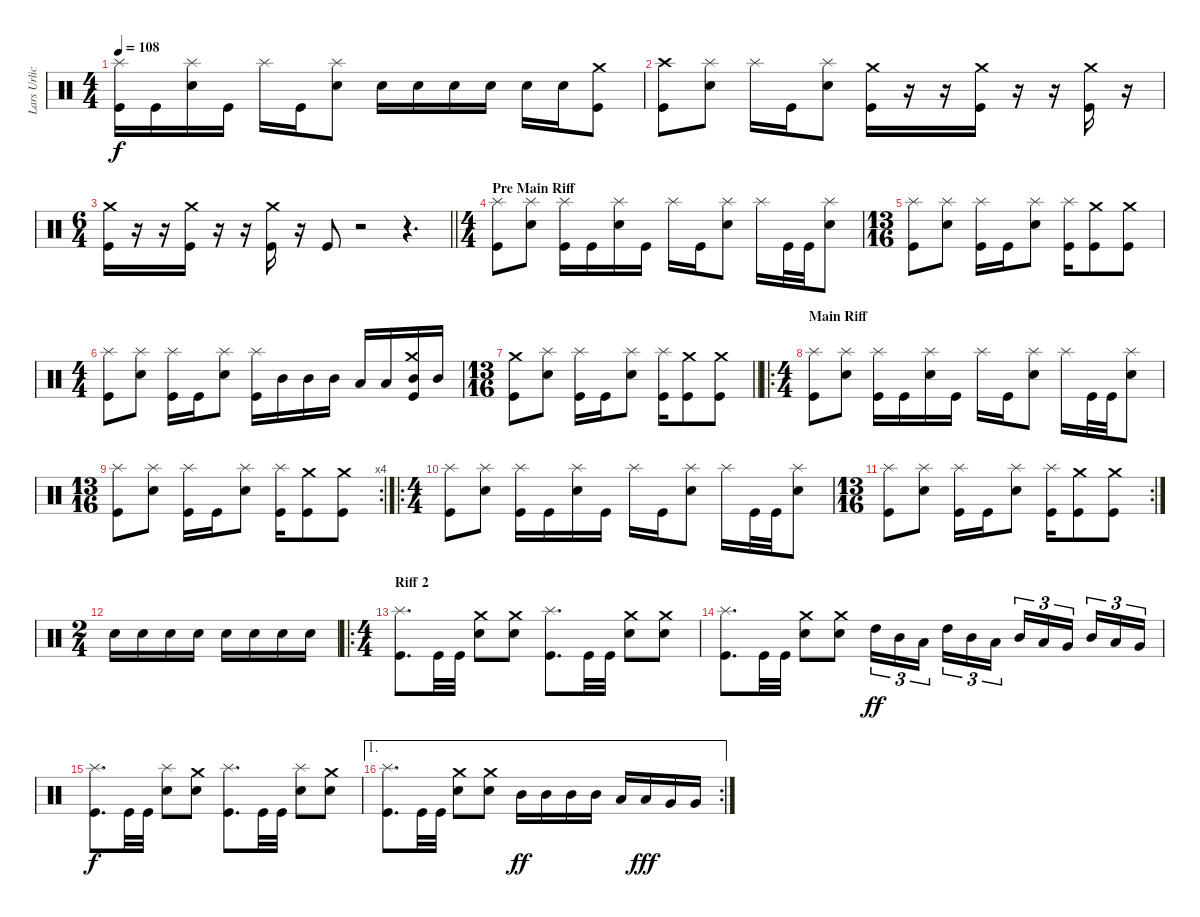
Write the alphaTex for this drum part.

\track ("Lars Urlich (drums)" "Lars Urlic") {instrument percussion}
\staff {score}
\articulation defaults
\ts (4 4)
\tempo 108
\clef neutral
\ks c
("Splash (hit)" "Kick (hit)").16{dy f} "Kick (hit)".16 ("Splash (hit)" "Electric Snare (hit)").16 "Kick (hit)".16 "Splash (hit)".16 "Kick (hit)".16 ("Splash (hit)" "Electric Snare (hit)").8 "Electric Snare (hit)".16 "Electric Snare (hit)".16 "Electric Snare (hit)".16 "Electric Snare (hit)".16 "Electric Snare (hit)".16 "Electric Snare (hit)".16 ("Crash medium (hit)" "Kick (hit)").8 |
("Crash high (hit)" "Kick (hit)").8 ("Splash (hit)" "Electric Snare (hit)").8 "Splash (hit)".16 "Kick (hit)".16 ("Splash (hit)" "Electric Snare (hit)").8 ("Crash medium (hit)" "Kick (hit)").16 r.16 r.16 ("Crash medium (hit)" "Kick (hit)").16 r.16 r.16 ("Crash medium (hit)" "Kick (hit)").16 r.16 |
\ts (6 4)
\barLineRight lightlight
("Crash medium (hit)" "Kick (hit)").16 r.16 r.16 ("Crash medium (hit)" "Kick (hit)").16 r.16 r.16 ("Crash medium (hit)" "Kick (hit)").16 r.16 "Kick (hit)".8 r.2 r.4{d} |
\ts (4 4)
\section ("" "Pre Main Riff")
("Splash (hit)" "Kick (hit)").8 ("Splash (hit)" "Electric Snare (hit)").8 ("Splash (hit)" "Kick (hit)").16 "Kick (hit)".16 ("Splash (hit)" "Electric Snare (hit)").16 "Kick (hit)".16 "Splash (hit)".16 "Kick (hit)".16 ("Splash (hit)" "Electric Snare (hit)").8 "Splash (hit)".16 "Kick (hit)".32 "Kick (hit)".32 ("Splash (hit)" "Electric Snare (hit)").8 |
\ts (13 16)
("Splash (hit)" "Kick (hit)").8 ("Splash (hit)" "Electric Snare (hit)").8 ("Splash (hit)" "Kick (hit)").16 "Kick (hit)".16 ("Splash (hit)" "Electric Snare (hit)").8 ("Splash (hit)" "Kick (hit)").16 ("Crash medium (hit)" "Kick (hit)").8 ("Crash medium (hit)" "Kick (hit)").8 |
\ts (4 4)
("Splash (hit)" "Kick (hit)").8 ("Splash (hit)" "Electric Snare (hit)").8 ("Splash (hit)" "Kick (hit)").16 "Kick (hit)".16 ("Splash (hit)" "Electric Snare (hit)").8 ("Splash (hit)" "Kick (hit)").16 "Mid Tom (hit)".16 "Mid Tom (hit)".16 "Mid Tom (hit)".16 "Low Tom (hit)".16 "Low Tom (hit)".16 ("Crash medium (hit)" "Kick (hit)" "Mid Tom (hit)").16 "Mid Tom (hit)".16 |
\ts (13 16)
\barLineRight lightlight
("Crash medium (hit)" "Kick (hit)").8 ("Splash (hit)" "Electric Snare (hit)").8 ("Splash (hit)" "Kick (hit)").16 "Kick (hit)".16 ("Splash (hit)" "Electric Snare (hit)").8 ("Splash (hit)" "Kick (hit)").16 ("Crash medium (hit)" "Kick (hit)").8 ("Crash medium (hit)" "Kick (hit)").8 |
\ro
\ts (4 4)
\section ("" "Main Riff")
("Splash (hit)" "Kick (hit)").8 ("Splash (hit)" "Electric Snare (hit)").8 ("Splash (hit)" "Kick (hit)").16 "Kick (hit)".16 ("Splash (hit)" "Electric Snare (hit)").16 "Kick (hit)".16 "Splash (hit)".16 "Kick (hit)".16 ("Splash (hit)" "Electric Snare (hit)").8 "Splash (hit)".16 "Kick (hit)".32 "Kick (hit)".32 ("Splash (hit)" "Electric Snare (hit)").8 |
\rc 4
\ts (13 16)
("Splash (hit)" "Kick (hit)").8 ("Splash (hit)" "Electric Snare (hit)").8 ("Splash (hit)" "Kick (hit)").16 "Kick (hit)".16 ("Splash (hit)" "Electric Snare (hit)").8 ("Splash (hit)" "Kick (hit)").16 ("Crash medium (hit)" "Kick (hit)").8 ("Crash medium (hit)" "Kick (hit)").8 |
\ro
\ts (4 4)
("Splash (hit)" "Kick (hit)").8 ("Splash (hit)" "Electric Snare (hit)").8 ("Splash (hit)" "Kick (hit)").16 "Kick (hit)".16 ("Splash (hit)" "Electric Snare (hit)").16 "Kick (hit)".16 "Splash (hit)".16 "Kick (hit)".16 ("Splash (hit)" "Electric Snare (hit)").8 "Splash (hit)".16 "Kick (hit)".32 "Kick (hit)".32 ("Splash (hit)" "Electric Snare (hit)").8 |
\rc 2
\ts (13 16)
("Splash (hit)" "Kick (hit)").8 ("Splash (hit)" "Electric Snare (hit)").8 ("Splash (hit)" "Kick (hit)").16 "Kick (hit)".16 ("Splash (hit)" "Electric Snare (hit)").8 ("Splash (hit)" "Kick (hit)").16 ("Crash medium (hit)" "Kick (hit)").8 ("Crash medium (hit)" "Kick (hit)").8 |
\ts (2 4)
"Electric Snare (hit)".16 "Electric Snare (hit)".16 "Electric Snare (hit)".16 "Electric Snare (hit)".16 "Electric Snare (hit)".16 "Electric Snare (hit)".16 "Electric Snare (hit)".16 "Electric Snare (hit)".16 |
\ro
\ts (4 4)
\section ("" "Riff 2")
("Splash (hit)" "Kick (hit)").8{d} "Kick (hit)".32 "Kick (hit)".32 ("Crash medium (hit)" "Electric Snare (hit)").8 ("Crash medium (hit)" "Electric Snare (hit)").8 ("Splash (hit)" "Kick (hit)").8{d} "Kick (hit)".32 "Kick (hit)".32 ("Crash medium (hit)" "Electric Snare (hit)").8 ("Crash medium (hit)" "Electric Snare (hit)").8 |
("Splash (hit)" "Kick (hit)").8{d} "Kick (hit)".32 "Kick (hit)".32 ("Crash medium (hit)" "Electric Snare (hit)").8 ("Crash medium (hit)" "Electric Snare (hit)").8 "High Tom (hit)".16{tu (3 2) dy ff} "Mid Tom (hit)".16{tu (3 2)} "Low Tom (hit)".16{tu (3 2)} "High Tom (hit)".16{tu (3 2)} "Mid Tom (hit)".16{tu (3 2)} "Low Tom (hit)".16{tu (3 2)} "Mid Tom (hit)".16{tu (3 2)} "Low Tom (hit)".16{tu (3 2)} "Very Low Tom (hit)".16{tu (3 2)} "Mid Tom (hit)".16{tu (3 2)} "Low Tom (hit)".16{tu (3 2)} "Very Low Tom (hit)".16{tu (3 2)} |
("Splash (hit)" "Kick (hit)").8{d dy f} "Kick (hit)".32 "Kick (hit)".32 ("Splash (hit)" "Electric Snare (hit)").8 ("Crash medium (hit)" "Electric Snare (hit)").8 ("Splash (hit)" "Kick (hit)").8{d} "Kick (hit)".32 "Kick (hit)".32 ("Splash (hit)" "Electric Snare (hit)").8 ("Crash medium (hit)" "Electric Snare (hit)").8 |
\ae 1
\rc 2
("Splash (hit)" "Kick (hit)").8{d} "Kick (hit)".32 "Kick (hit)".32 ("Crash medium (hit)" "Electric Snare (hit)").8 ("Crash medium (hit)" "Electric Snare (hit)").8 "Mid Tom (hit)".16{dy ff} "Mid Tom (hit)".16 "Mid Tom (hit)".16 "Mid Tom (hit)".16 "Low Tom (hit)".16 "Low Tom (hit)".16{dy fff} "Very Low Tom (hit)".16 "Very Low Tom (hit)".16
